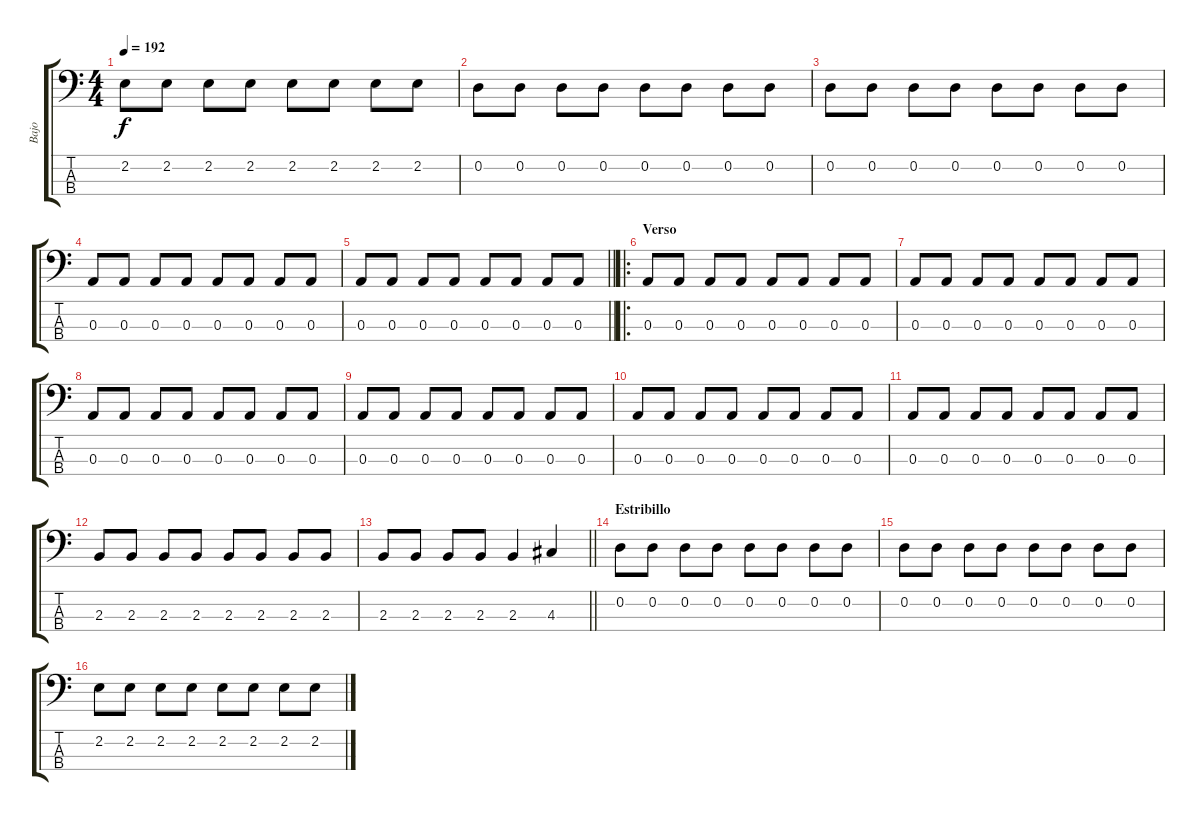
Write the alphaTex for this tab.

\track ("Bajo" "Bajo") {instrument electricbassfinger}
\staff {score tabs}
\tuning (G2 D2 A1 E1) {hide}
\ts (4 4)
\tempo 192
\clef f4
\ks c
2.2.8{dy f} 2.2.8 2.2.8 2.2.8 2.2.8 2.2.8 2.2.8 2.2.8 |
0.2.8 0.2.8 0.2.8 0.2.8 0.2.8 0.2.8 0.2.8 0.2.8 |
0.2.8 0.2.8 0.2.8 0.2.8 0.2.8 0.2.8 0.2.8 0.2.8 |
0.3.8 0.3.8 0.3.8 0.3.8 0.3.8 0.3.8 0.3.8 0.3.8 |
\barLineRight lightlight
0.3.8 0.3.8 0.3.8 0.3.8 0.3.8 0.3.8 0.3.8 0.3.8 |
\ro
\section ("" "Verso")
0.3.8 0.3.8 0.3.8 0.3.8 0.3.8 0.3.8 0.3.8 0.3.8 |
0.3.8 0.3.8 0.3.8 0.3.8 0.3.8 0.3.8 0.3.8 0.3.8 |
0.3.8 0.3.8 0.3.8 0.3.8 0.3.8 0.3.8 0.3.8 0.3.8 |
0.3.8 0.3.8 0.3.8 0.3.8 0.3.8 0.3.8 0.3.8 0.3.8 |
0.3.8 0.3.8 0.3.8 0.3.8 0.3.8 0.3.8 0.3.8 0.3.8 |
0.3.8 0.3.8 0.3.8 0.3.8 0.3.8 0.3.8 0.3.8 0.3.8 |
2.3.8 2.3.8 2.3.8 2.3.8 2.3.8 2.3.8 2.3.8 2.3.8 |
\barLineRight lightlight
2.3.8 2.3.8 2.3.8 2.3.8 2.3.4 4.3.4 |
\section ("" "Estribillo")
0.2.8 0.2.8 0.2.8 0.2.8 0.2.8 0.2.8 0.2.8 0.2.8 |
0.2.8 0.2.8 0.2.8 0.2.8 0.2.8 0.2.8 0.2.8 0.2.8 |
2.2.8 2.2.8 2.2.8 2.2.8 2.2.8 2.2.8 2.2.8 2.2.8
